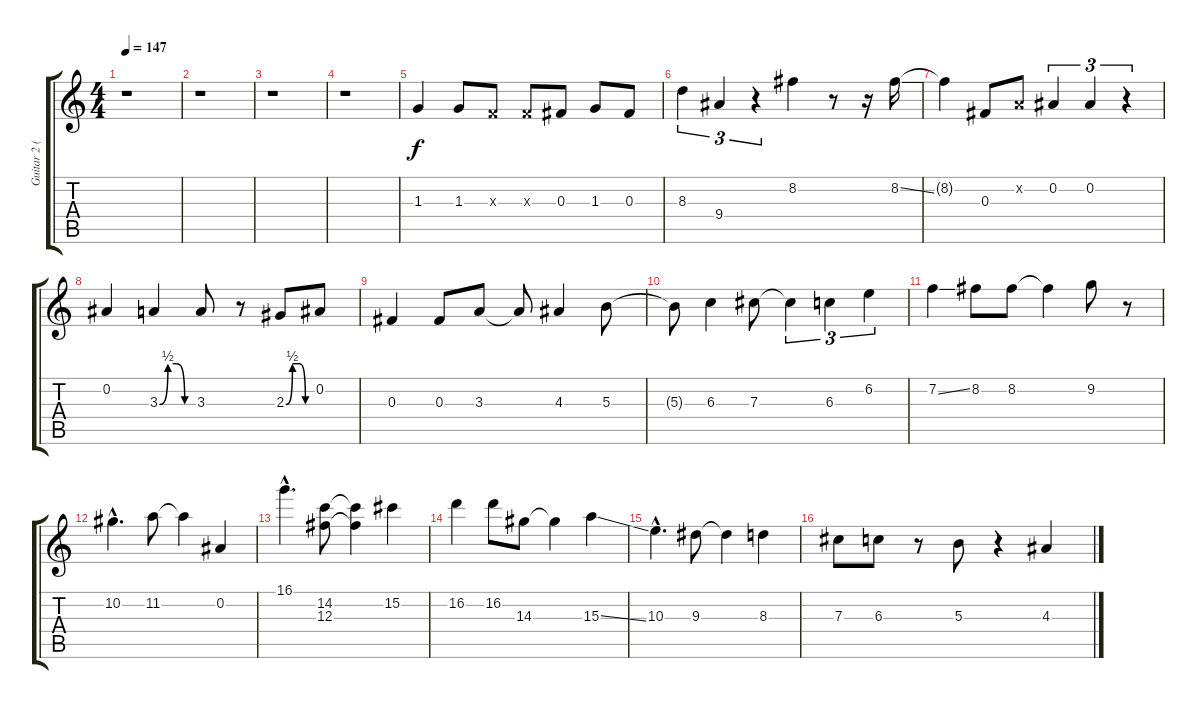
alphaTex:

\track ("Guitar 2 (Clean)" "Guitar 2 (") {instrument electricguitarclean}
\staff {score tabs}
\tuning (Eb4 Bb3 Gb3 Db3 Ab2 Eb2) {hide}
\ts (4 4)
\tempo 147
\clef g2
\ks c
r.1{dy f} |
r.1 |
r.1 |
r.1 |
1.3.4 1.3.8 -1.3{x}.8 -1.3{x}.8 0.3.8 1.3.8 0.3.8 |
8.3.4{tu (3 2)} 9.4.4{tu (3 2)} r.4{tu (3 2)} 8.2.4 r.8 r.16 8.2{ss}.16 |
8.2{t}.4 0.3.8 -1.2{x}.8 0.2.4{tu (3 2)} 0.2.4{tu (3 2)} r.4{tu (3 2)} |
0.2.4 3.3{be (custom 0 0 15 2 30 2 45 0 60 0)}.4 3.3.8 r.8 2.3{be (custom 0 0 15 2 30 2 45 0 60 0)}.8 0.2.8 |
0.3.4 0.3.8 3.3.8 3.3{t}.8 4.3.4 5.3.8 |
5.3{t}.8 6.3.4 7.3.8 7.3{t}.4{tu (3 2)} 6.3.4{tu (3 2)} 6.2.4{tu (3 2)} |
7.2{ss}.4 8.2.8 8.2.8 8.2{t}.4 9.2.8 r.8 |
10.2{hac}.4{d} 11.2.8 11.2{t}.4 0.2.4 |
16.1{hac}.4{d} (14.2 12.3).8 (14.2{t} 12.3{t}).4 15.2.4 |
16.2.4 16.2.8 14.3.8 14.3{t}.4 15.3{ss}.4 |
10.3{hac}.4{d} 9.3.8 9.3{t}.4 8.3.4 |
7.3.8 6.3.8 r.8 5.3.8 r.4 4.3.4
